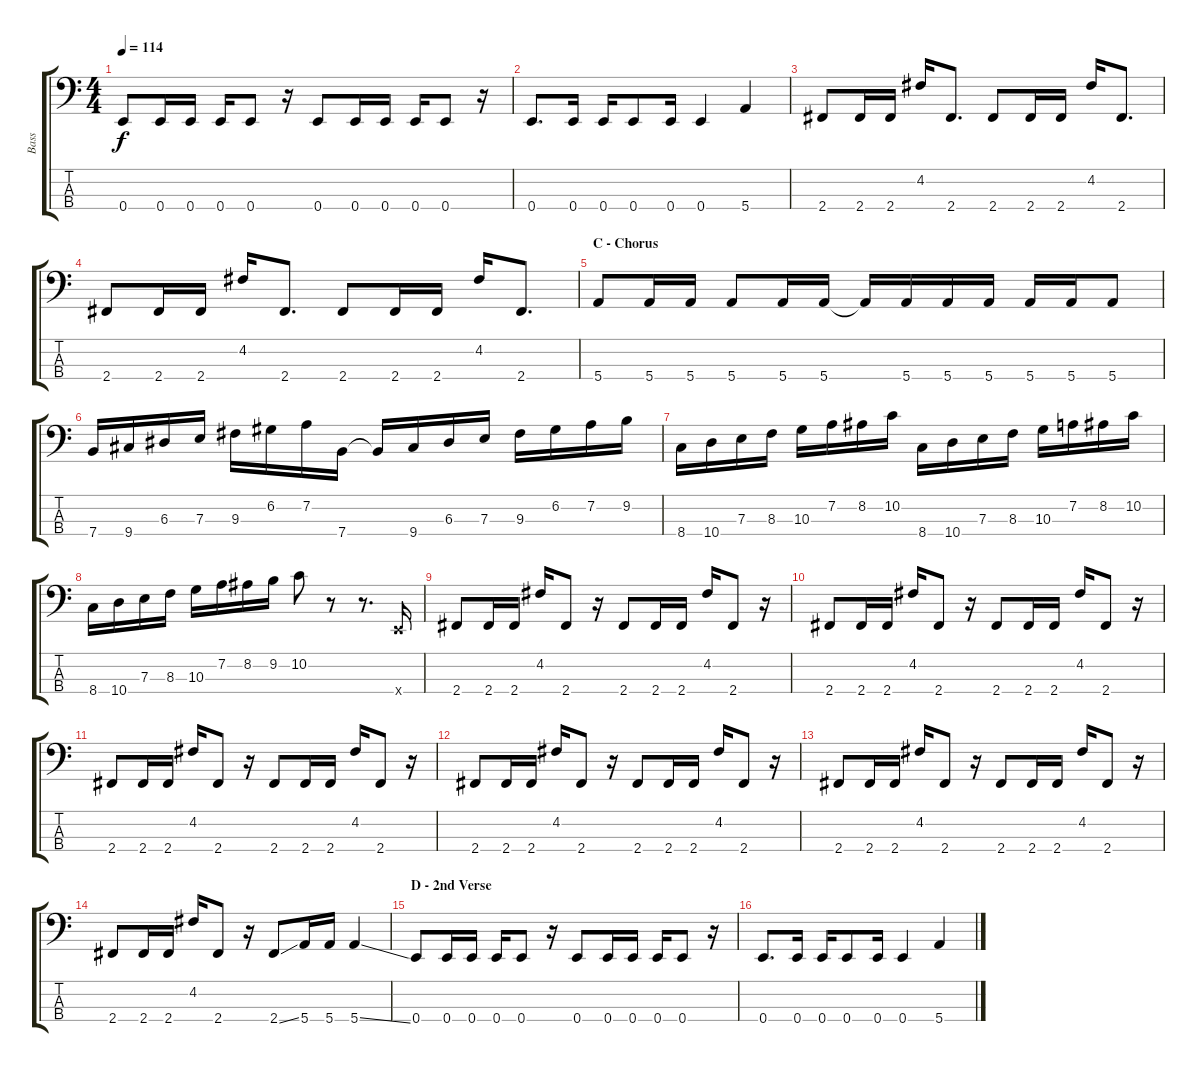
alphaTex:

\track ("Bass" "Bass") {instrument electricbasspick}
\staff {score tabs}
\tuning (G2 D2 A1 E1) {hide}
\ts (4 4)
\tempo 114
\clef f4
\ks c
0.4.8{dy f} 0.4.16 0.4.16 0.4.16 0.4.8 r.16 0.4.8 0.4.16 0.4.16 0.4.16 0.4.8 r.16 |
0.4.8{d} 0.4.16 0.4.16 0.4.8 0.4.16 0.4.4 5.4.4 |
2.4.8 2.4.16 2.4.16 4.2.16 2.4.8{d} 2.4.8 2.4.16 2.4.16 4.2.16 2.4.8{d} |
2.4.8 2.4.16 2.4.16 4.2.16 2.4.8{d} 2.4.8 2.4.16 2.4.16 4.2.16 2.4.8{d} |
\section ("" "C - Chorus")
5.4.8 5.4.16 5.4.16 5.4.8 5.4.16 5.4.16 5.4{t}.16 5.4.16 5.4.16 5.4.16 5.4.16 5.4.16 5.4.8 |
7.4.16 9.4.16 6.3.16 7.3.16 9.3.16 6.2.16 7.2.16 7.4.16 7.4{t}.16 9.4.16 6.3.16 7.3.16 9.3.16 6.2.16 7.2.16 9.2.16 |
8.4.16 10.4.16 7.3.16 8.3.16 10.3.16 7.2.16 8.2.16 10.2.16 8.4.16 10.4.16 7.3.16 8.3.16 10.3.16 7.2.16 8.2.16 10.2.16 |
8.4.16 10.4.16 7.3.16 8.3.16 10.3.16 7.2.16 8.2.16 9.2.16 10.2.8 r.8 r.8{d} 0.4{x}.16 |
2.4.8 2.4.16 2.4.16 4.2.16 2.4.8 r.16 2.4.8 2.4.16 2.4.16 4.2.16 2.4.8 r.16 |
2.4.8 2.4.16 2.4.16 4.2.16 2.4.8 r.16 2.4.8 2.4.16 2.4.16 4.2.16 2.4.8 r.16 |
2.4.8 2.4.16 2.4.16 4.2.16 2.4.8 r.16 2.4.8 2.4.16 2.4.16 4.2.16 2.4.8 r.16 |
2.4.8 2.4.16 2.4.16 4.2.16 2.4.8 r.16 2.4.8 2.4.16 2.4.16 4.2.16 2.4.8 r.16 |
2.4.8 2.4.16 2.4.16 4.2.16 2.4.8 r.16 2.4.8 2.4.16 2.4.16 4.2.16 2.4.8 r.16 |
2.4.8 2.4.16 2.4.16 4.2.16 2.4.8 r.16 2.4{ss}.8 5.4.16 5.4.16 5.4{ss}.4 |
\section ("" "D - 2nd Verse")
0.4.8 0.4.16 0.4.16 0.4.16 0.4.8 r.16 0.4.8 0.4.16 0.4.16 0.4.16 0.4.8 r.16 |
0.4.8{d} 0.4.16 0.4.16 0.4.8 0.4.16 0.4.4 5.4.4
